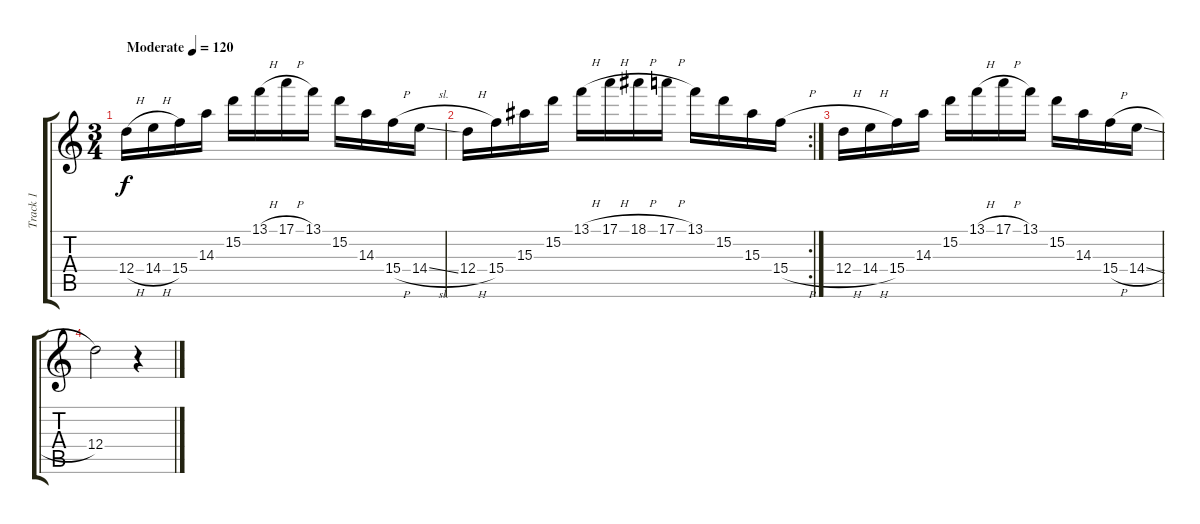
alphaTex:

\track ("Track 1" "Track 1") {instrument acousticguitarsteel}
\staff {score tabs}
\tuning (E4 B3 G3 D3 A2 E2) {hide}
\ts (3 4)
\tempo (120 "Moderate")
\clef g2
\ks c
12.4{h}.16{dy f instrument acousticguitarsteel} 14.4{h}.16 15.4.16 14.3.16 15.2.16 13.1{h}.16 17.1{h}.16 13.1.16 15.2.16 14.3.16 15.4{h}.16 14.4{sl}.16 |
\rc 2
12.4{h}.16 15.4.16 15.3.16 15.2.16 13.1{h}.16 17.1{h}.16 18.1{h}.16 17.1{h}.16 13.1.16 15.2.16 15.3.16 15.4{h}.16 |
12.4{h}.16 14.4{h}.16 15.4.16 14.3.16 15.2.16 13.1{h}.16 17.1{h}.16 13.1.16 15.2.16 14.3.16 15.4{h}.16 14.4{sl}.16 |
12.4.2 r.4
